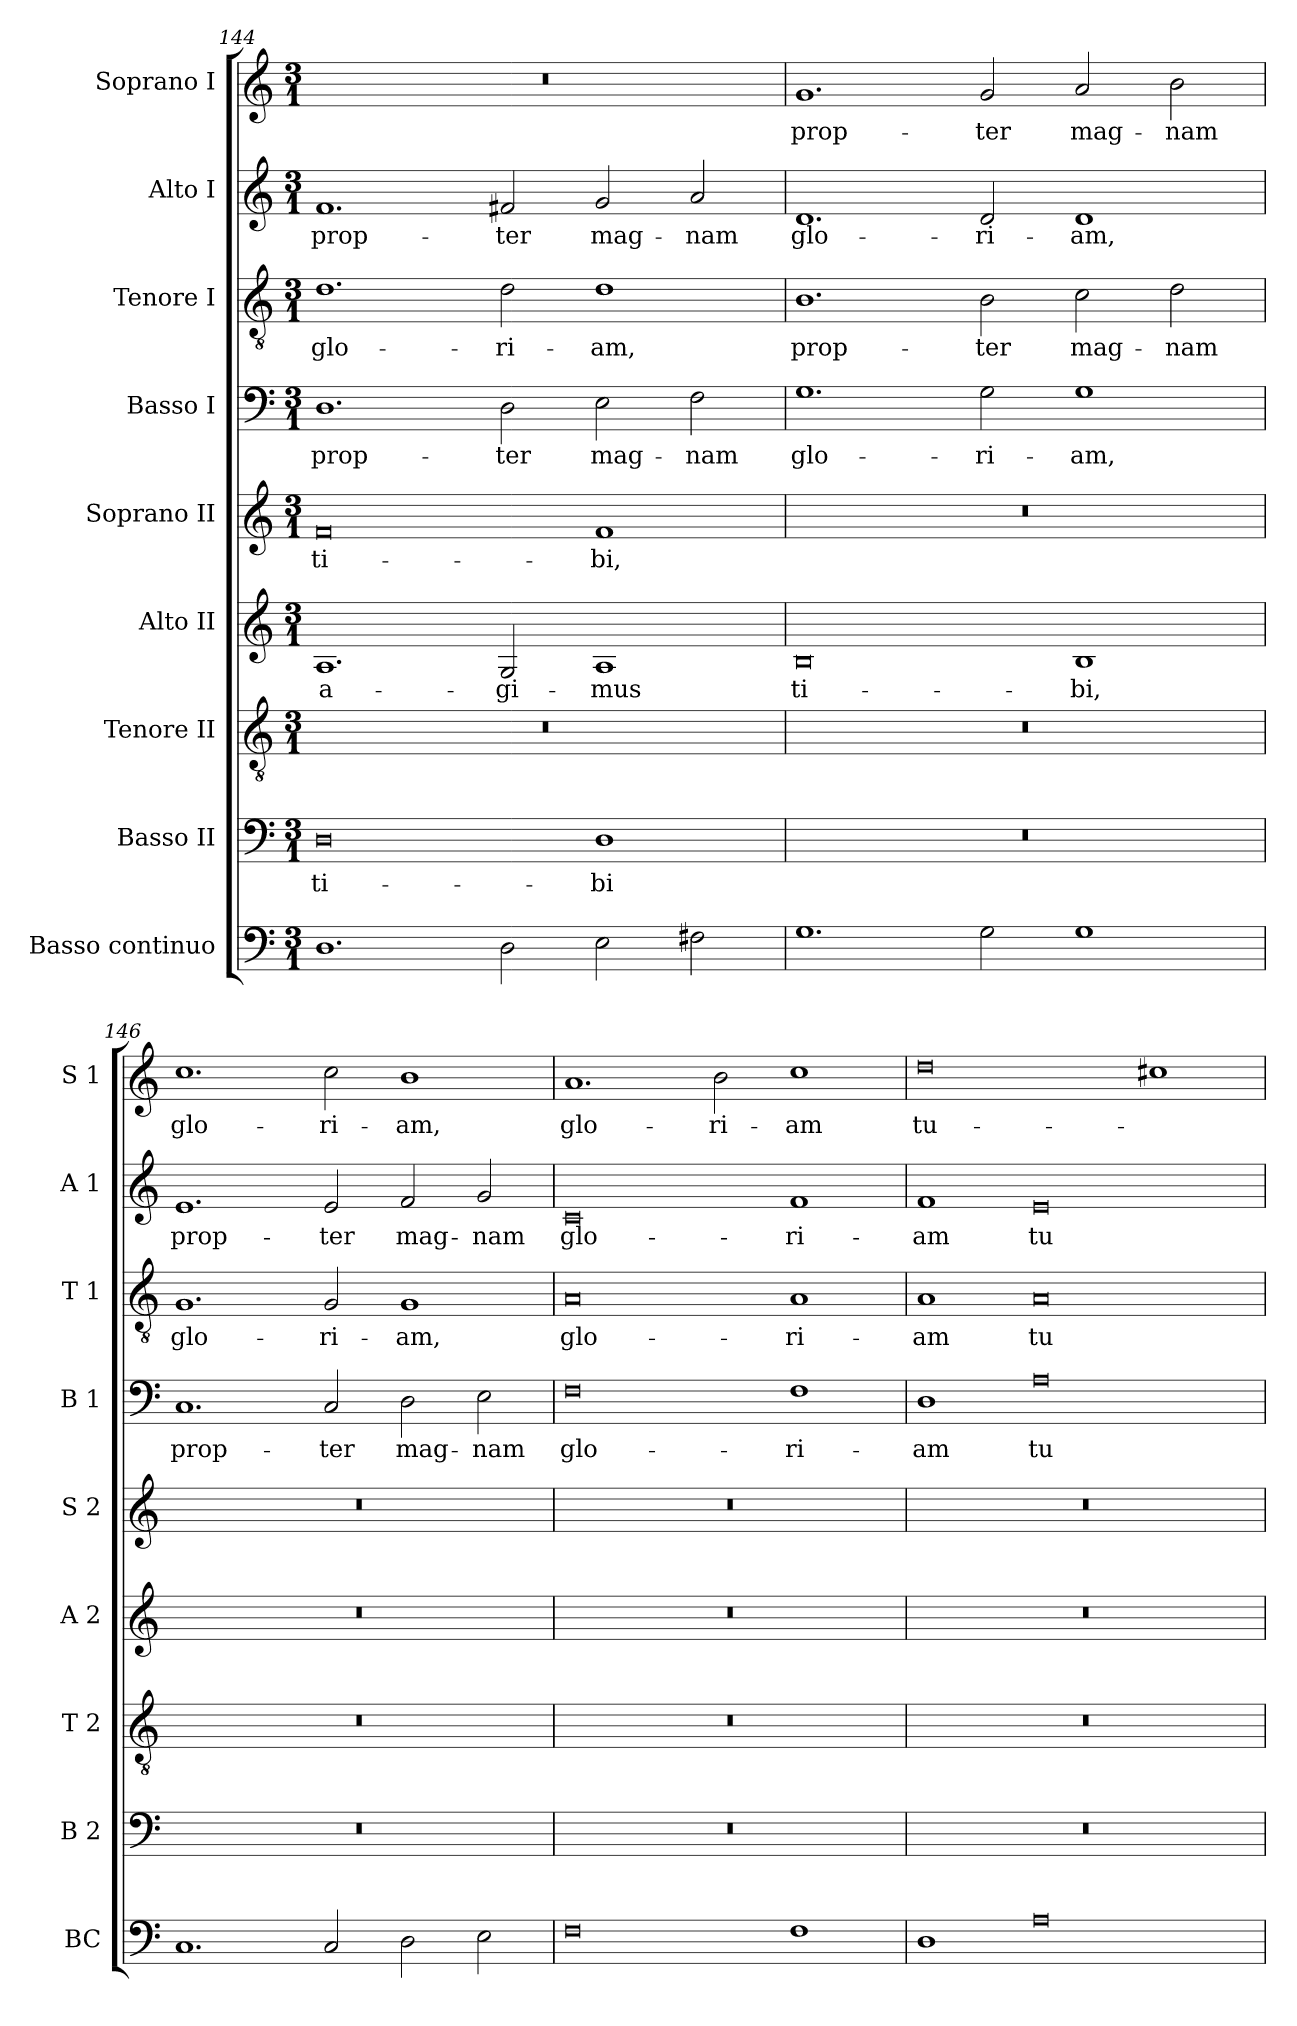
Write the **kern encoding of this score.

**kern	**kern	**text	**kern	**kern	**text	**kern	**text	**kern	**text	**kern	**text	**kern	**text	**kern	**text
*part9	*part8	*part8	*part7	*part6	*part6	*part5	*part5	*part4	*part4	*part3	*part3	*part2	*part2	*part1	*part1
*staff9	*staff8	*staff8	*staff7	*staff6	*staff6	*staff5	*staff5	*staff4	*staff4	*staff3	*staff3	*staff2	*staff2	*staff1	*staff1
*I"Basso continuo	*I"Basso II	*	*I"Tenore II	*I"Alto II	*	*I"Soprano II	*	*I"Basso I	*	*I"Tenore I	*	*I"Alto I	*	*I"Soprano I	*
*I'BC	*I'B 2	*	*I'T 2	*I'A 2	*	*I'S 2	*	*I'B 1	*	*I'T 1	*	*I'A 1	*	*I'S 1	*
*clefF4	*clefF4	*	*clefGv2	*clefG2	*	*clefG2	*	*clefF4	*	*clefGv2	*	*clefG2	*	*clefG2	*
*k[]	*k[]	*	*k[]	*k[]	*	*k[]	*	*k[]	*	*k[]	*	*k[]	*	*k[]	*
*C:	*C:	*	*C:	*C:	*	*C:	*	*C:	*	*C:	*	*C:	*	*C:	*
*M3/1	*M3/1	*	*M3/1	*M3/1	*	*M3/1	*	*M3/1	*	*M3/1	*	*M3/1	*	*M3/1	*
=144	=144	=144	=144	=144	=144	=144	=144	=144	=144	=144	=144	=144	=144	=144	=144
!	!	!LO:LY:b	!	!	!LO:LY:b	!	!LO:LY:b	!	!LO:LY:b	!	!LO:LY:b	!	!LO:LY:b	!	!
1.D	0D	ti-	0.r	1.A	a-	0f	ti-	1.D	prop-	1.d	glo-	1.f	prop-	0.r	.
!	!	!	!	!	!LO:LY:b	!	!	!	!LO:LY:b	!	!LO:LY:b	!	!LO:LY:b	!	!
2D\	.	.	.	2G/	-gi-	.	.	2D\	-ter	2d\	-ri-	2f#X/	-ter	.	.
!	!	!LO:LY:b	!	!	!LO:LY:b	!	!LO:LY:b	!	!LO:LY:b	!	!LO:LY:b	!	!LO:LY:b	!	!
2E\	1D	-bi	.	1A	-mus	1f	-bi,	2E\	mag-	1d	-am,	2g/	mag-	.	.
!	!	!	!	!	!	!	!	!	!LO:LY:b	!	!	!	!LO:LY:b	!	!
2F#X\	.	.	.	.	.	.	.	2F\	-nam	.	.	2a/	-nam	.	.
=145	=145	=145	=145	=145	=145	=145	=145	=145	=145	=145	=145	=145	=145	=145	=145
!	!	!	!	!	!LO:LY:b	!	!	!	!LO:LY:b	!	!LO:LY:b	!	!LO:LY:b	!	!LO:LY:b
1.G	0.r	.	0.r	0B	ti-	0.r	.	1.G	glo-	1.B	prop-	1.d	glo-	1.g	prop-
!	!	!	!	!	!	!	!	!	!LO:LY:b	!	!LO:LY:b	!	!LO:LY:b	!	!LO:LY:b
2G\	.	.	.	.	.	.	.	2G\	-ri-	2B\	-ter	2d/	-ri-	2g/	-ter
!	!	!	!	!	!LO:LY:b	!	!	!	!LO:LY:b	!	!LO:LY:b	!	!LO:LY:b	!	!LO:LY:b
1G	.	.	.	1B	-bi,	.	.	1G	-am,	2c\	mag-	1d	-am,	2a/	mag-
!	!	!	!	!	!	!	!	!	!	!	!LO:LY:b	!	!	!	!LO:LY:b
.	.	.	.	.	.	.	.	.	.	2d\	-nam	.	.	2b\	-nam
=146	=146	=146	=146	=146	=146	=146	=146	=146	=146	=146	=146	=146	=146	=146	=146
!	!	!	!	!	!	!	!	!	!LO:LY:b	!	!LO:LY:b	!	!LO:LY:b	!	!LO:LY:b
1.C	0.r	.	0.r	0.r	.	0.r	.	1.C	prop-	1.G	glo-	1.e	prop-	1.cc	glo-
!	!	!	!	!	!	!	!	!	!LO:LY:b	!	!LO:LY:b	!	!LO:LY:b	!	!LO:LY:b
2C/	.	.	.	.	.	.	.	2C/	-ter	2G/	-ri-	2e/	-ter	2cc\	-ri-
!	!	!	!	!	!	!	!	!	!LO:LY:b	!	!LO:LY:b	!	!LO:LY:b	!	!LO:LY:b
2D\	.	.	.	.	.	.	.	2D\	mag-	1G	-am,	2f/	mag-	1b	-am,
!	!	!	!	!	!	!	!	!	!LO:LY:b	!	!	!	!LO:LY:b	!	!
2E\	.	.	.	.	.	.	.	2E\	-nam	.	.	2g/	-nam	.	.
=147	=147	=147	=147	=147	=147	=147	=147	=147	=147	=147	=147	=147	=147	=147	=147
!	!	!	!	!	!	!	!	!	!LO:LY:b	!	!LO:LY:b	!	!LO:LY:b	!	!LO:LY:b
0F	0.r	.	0.r	0.r	.	0.r	.	0F	glo-	0A	glo-	0c	glo-	1.a	glo-
!	!	!	!	!	!	!	!	!	!	!	!	!	!	!	!LO:LY:b
.	.	.	.	.	.	.	.	.	.	.	.	.	.	2b\	-ri-
!	!	!	!	!	!	!	!	!	!LO:LY:b	!	!LO:LY:b	!	!LO:LY:b	!	!LO:LY:b
1F	.	.	.	.	.	.	.	1F	-ri-	1A	-ri-	1f	-ri-	1cc	-am
!!LO:PB:g=z
=148	=148	=148	=148	=148	=148	=148	=148	=148	=148	=148	=148	=148	=148	=148	=148
!	!	!	!	!	!	!	!	!	!LO:LY:b	!	!LO:LY:b	!	!LO:LY:b	!	!LO:LY:b
1D	0.r	.	0.r	0.r	.	0.r	.	1D	-am	1A	-am	1f	-am	0dd	tu-
!	!	!	!	!	!	!	!	!	!LO:LY:b	!	!LO:LY:b	!	!LO:LY:b	!	!
0A	.	.	.	.	.	.	.	0A	tu-	0A	tu-	0e	tu-	.	.
.	.	.	.	.	.	.	.	.	.	.	.	.	.	1cc#X	.
=	=	=	=	=	=	=	=	=	=	=	=	=	=	=	=
*-	*-	*-	*-	*-	*-	*-	*-	*-	*-	*-	*-	*-	*-	*-	*-
